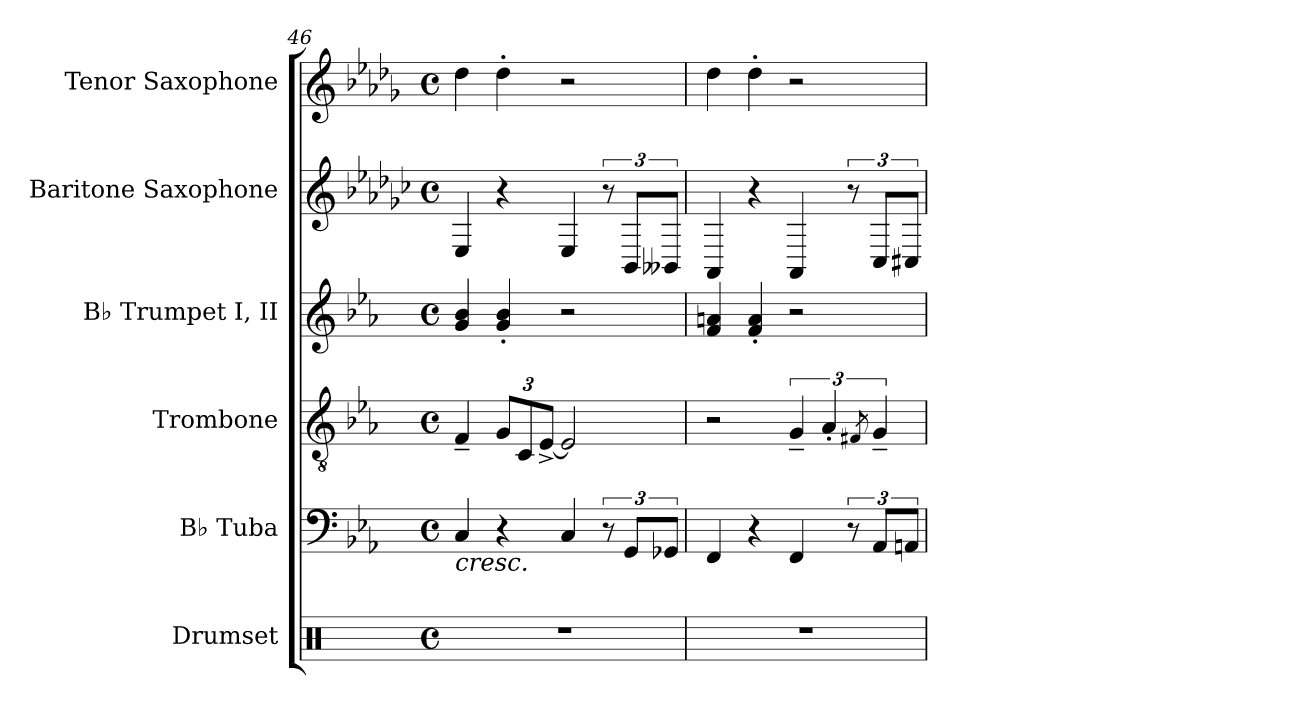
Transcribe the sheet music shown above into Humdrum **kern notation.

**kern	**kern	**kern	**kern	**kern	**kern
*part6	*part5	*part4	*part3	*part2	*part1
*staff6	*staff5	*staff4	*staff3	*staff2	*staff1
*I"Drumset	*I"B♭ Tuba	*I"Trombone	*I"B♭ Trumpet I, II	*I"Baritone Saxophone	*I"Tenor Saxophone
*I'D. Set	*I'B♭ Tba.	*I'Tbn.	*I'B♭ Tpt. I, II	*I'Bar. Sax.	*I'T. Sax.
*clefX	*clefF4	*clefGv2	*clefG2	*clefG2	*clefG2
*	*	*ITrd1c2	*ITrd1c2	*ITrd12c21	*ITrd8c14
*k[]	*k[b-e-a-]	*k[b-e-a-d-g-]	*k[b-e-a-d-g-]	*k[b-e-a-d-g-c-]	*k[b-e-a-d-g-]
*M4/4	*M4/4	*M4/4	*M4/4	*M4/4	*M4/4
*met(c)	*met(c)	*met(c)	*met(c)	*met(c)	*met(c)
=46	=46	=46	=46	=46	=46
!	!LO:TX:b:i:t=cresc.	!	!	!	!
1r	4C	4E-~	4f 4a-	4EE-	4d-
*	*	*Xbrackettup	*	*	*
.	4r	12FL	4f' 4a-'	4r	4d-'
.	.	12BB-	.	.	.
.	.	[12D-^J	.	.	.
.	4C	2D-]	2r	4EE-	2r
.	12r	.	.	12r	.
.	12GGL	.	.	12BBB-L	.
.	12GG-XJ	.	.	12BBB--XJ	.
=47	=47	=47	=47	=47	=47
1r	4FF	2r	4e- 4gn	4AAA-	4d-
.	4r	.	4e-' 4g'	4r	4d-'
*	*	*brackettup	*	*	*
.	4FF	6F~	2r	4AAA-	2r
.	.	6G-'	.	.	.
.	12r	.	.	12r	.
.	.	8qEn	.	.	.
.	12AA-L	6F~	.	12CC-L	.
.	12AAnJ	.	.	12CC#XJ	.
=	=	=	=	=	=
*-	*-	*-	*-	*-	*-
